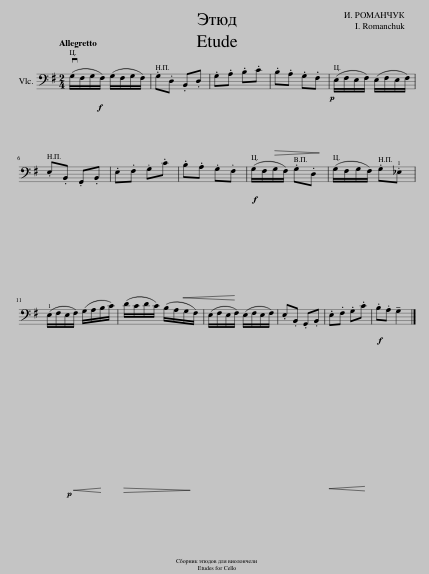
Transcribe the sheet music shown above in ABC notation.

X:1
L:1/8
Q:1/4=120
M:2/4
I:linebreak $
K:G
V:1 bass
V:1
!f! (vG,/F,/G,/F,/) (G,/F,/G,/F,/) | .G,.D, .B,,.D, | .G,.A, .B,.C |!>(! .B,.A, .G,!>)!.F, |!p! (E,/F,/E,/F,/) (E,/F,/E,/F,/) |$ %5
 .E,.B,, .G,,.B,, | .E,.F, .G,.C |!<(! .B,.A, .G,!<)!.F, |!f! (G,/F,/G,/F,/) .G,.D, | (G,/F,/G,/F,/) .G,.!1!_E, |$ %10
!p!!<(! (!1!E,/F,/E,/F,/) (G,/A,/B,/!<)!C/) |!f!!>(! (D/C/D/C/) (B,/A,/G,/!>)!F,/) |!p! (E,/F,/E,/F,/) (E,/F,/E,/F,/) | .E,.B,, .G,,.B,, |!<(! .E,.F, .G,!<)!.C | %15
!f![Q:1/4=112] .B,.A, !tenuto!G,2 |] %16
